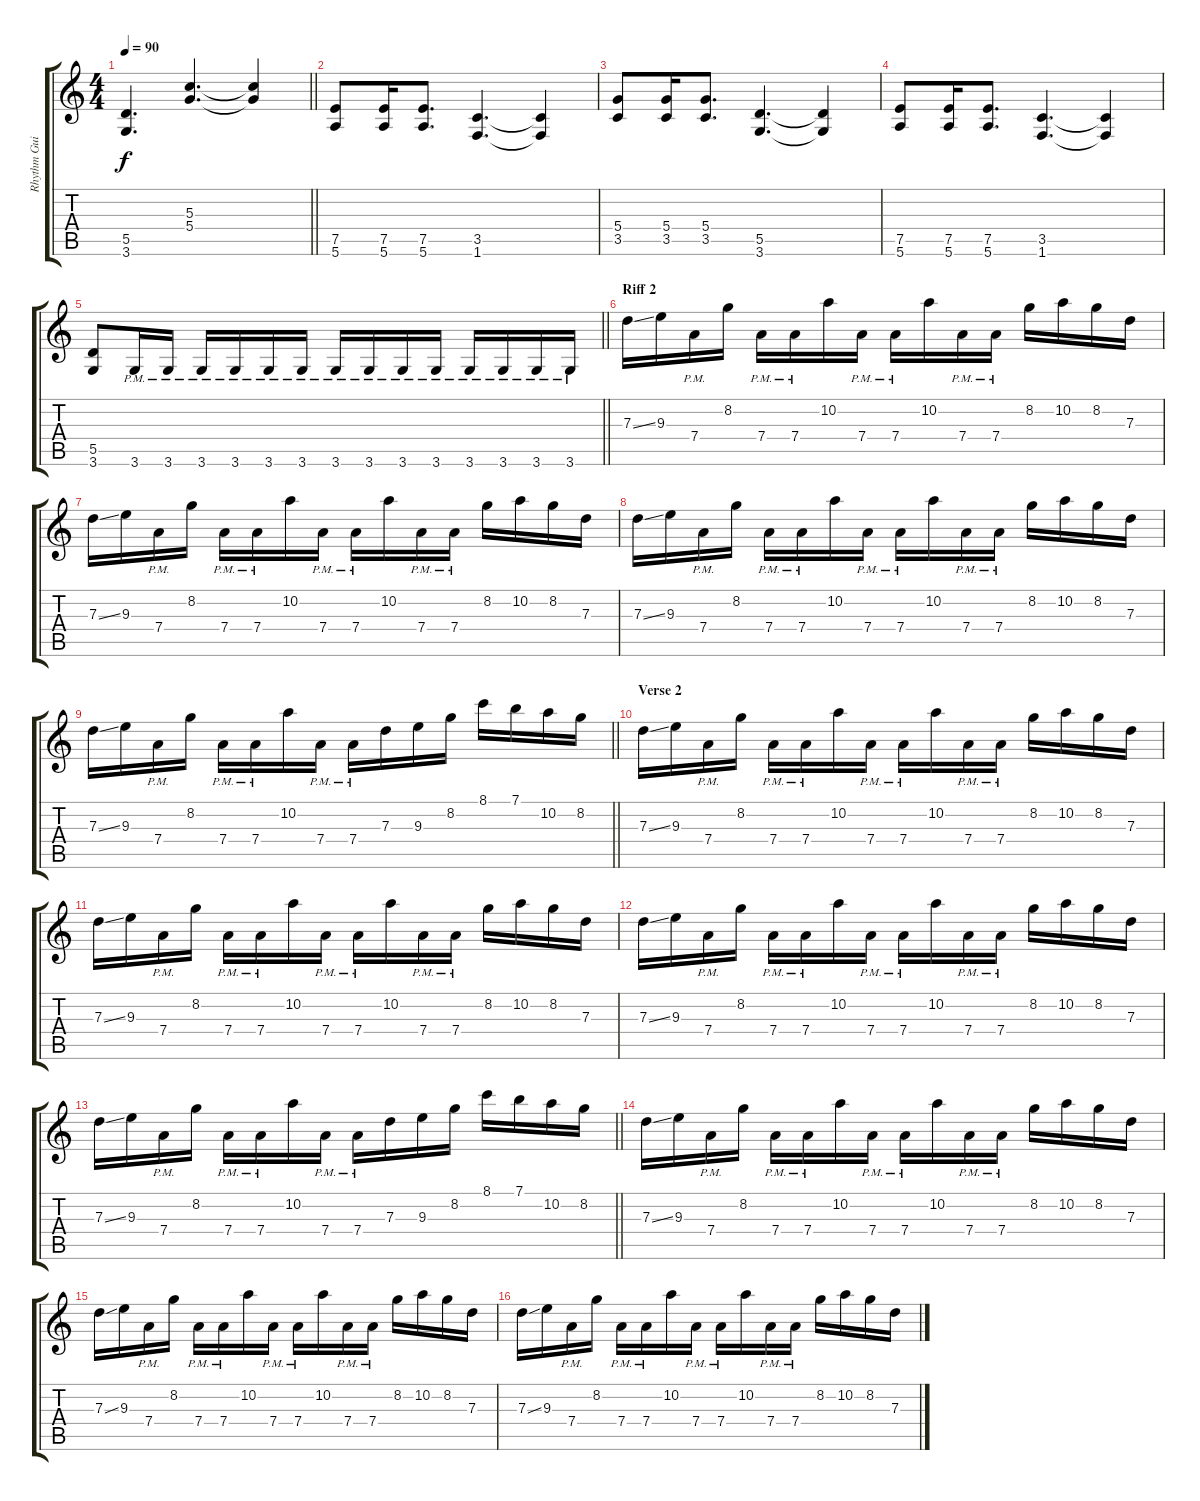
\track ("Rhythm Guitar 1: Jack-Roger Olsen" "Rhythm Gui") {instrument distortionguitar}
\staff {score tabs}
\tuning (E4 B3 G3 D3 A2 E2) {hide}
\ts (4 4)
\tempo 90
\clef g2
\barLineRight lightlight
\ks aminor
(5.5 3.6).4{d dy f} (5.3 5.4).4{d} (5.3{t} 5.4{t}).4 |
(7.5 5.6).8 (7.5 5.6).16 (7.5 5.6).8{d} (3.5 1.6).4{d} (3.5{t} 1.6{t}).4 |
(5.4 3.5).8 (5.4 3.5).16 (5.4 3.5).8{d} (5.5 3.6).4{d} (5.5{t} 3.6{t}).4 |
(7.5 5.6).8 (7.5 5.6).16 (7.5 5.6).8{d} (3.5 1.6).4{d} (3.5{t} 1.6{t}).4 |
\barLineRight lightlight
(5.5 3.6).8 3.6{pm}.16 3.6{pm}.16 3.6{pm}.16 3.6{pm}.16 3.6{pm}.16 3.6{pm}.16 3.6{pm}.16 3.6{pm}.16 3.6{pm}.16 3.6{pm}.16 3.6{pm}.16 3.6{pm}.16 3.6{pm}.16 3.6{pm}.16 |
\section ("" "Riff 2")
7.3{ss}.16 9.3.16 7.4{pm}.16 8.2.16 7.4{pm}.16 7.4{pm}.16 10.2.16 7.4{pm}.16 7.4{pm}.16 10.2.16 7.4{pm}.16 7.4{pm}.16 8.2.16 10.2.16 8.2.16 7.3.16 |
7.3{ss}.16 9.3.16 7.4{pm}.16 8.2.16 7.4{pm}.16 7.4{pm}.16 10.2.16 7.4{pm}.16 7.4{pm}.16 10.2.16 7.4{pm}.16 7.4{pm}.16 8.2.16 10.2.16 8.2.16 7.3.16 |
7.3{ss}.16 9.3.16 7.4{pm}.16 8.2.16 7.4{pm}.16 7.4{pm}.16 10.2.16 7.4{pm}.16 7.4{pm}.16 10.2.16 7.4{pm}.16 7.4{pm}.16 8.2.16 10.2.16 8.2.16 7.3.16 |
\barLineRight lightlight
7.3{ss}.16 9.3.16 7.4{pm}.16 8.2.16 7.4{pm}.16 7.4{pm}.16 10.2.16 7.4{pm}.16 7.4{pm}.16 7.3.16 9.3.16 8.2.16 8.1.16 7.1.16 10.2.16 8.2.16 |
\section ("" "Verse 2")
7.3{ss}.16 9.3.16 7.4{pm}.16 8.2.16 7.4{pm}.16 7.4{pm}.16 10.2.16 7.4{pm}.16 7.4{pm}.16 10.2.16 7.4{pm}.16 7.4{pm}.16 8.2.16 10.2.16 8.2.16 7.3.16 |
7.3{ss}.16 9.3.16 7.4{pm}.16 8.2.16 7.4{pm}.16 7.4{pm}.16 10.2.16 7.4{pm}.16 7.4{pm}.16 10.2.16 7.4{pm}.16 7.4{pm}.16 8.2.16 10.2.16 8.2.16 7.3.16 |
7.3{ss}.16 9.3.16 7.4{pm}.16 8.2.16 7.4{pm}.16 7.4{pm}.16 10.2.16 7.4{pm}.16 7.4{pm}.16 10.2.16 7.4{pm}.16 7.4{pm}.16 8.2.16 10.2.16 8.2.16 7.3.16 |
\barLineRight lightlight
7.3{ss}.16 9.3.16 7.4{pm}.16 8.2.16 7.4{pm}.16 7.4{pm}.16 10.2.16 7.4{pm}.16 7.4{pm}.16 7.3.16 9.3.16 8.2.16 8.1.16 7.1.16 10.2.16 8.2.16 |
7.3{ss}.16 9.3.16 7.4{pm}.16 8.2.16 7.4{pm}.16 7.4{pm}.16 10.2.16 7.4{pm}.16 7.4{pm}.16 10.2.16 7.4{pm}.16 7.4{pm}.16 8.2.16 10.2.16 8.2.16 7.3.16 |
7.3{ss}.16 9.3.16 7.4{pm}.16 8.2.16 7.4{pm}.16 7.4{pm}.16 10.2.16 7.4{pm}.16 7.4{pm}.16 10.2.16 7.4{pm}.16 7.4{pm}.16 8.2.16 10.2.16 8.2.16 7.3.16 |
7.3{ss}.16 9.3.16 7.4{pm}.16 8.2.16 7.4{pm}.16 7.4{pm}.16 10.2.16 7.4{pm}.16 7.4{pm}.16 10.2.16 7.4{pm}.16 7.4{pm}.16 8.2.16 10.2.16 8.2.16 7.3.16
